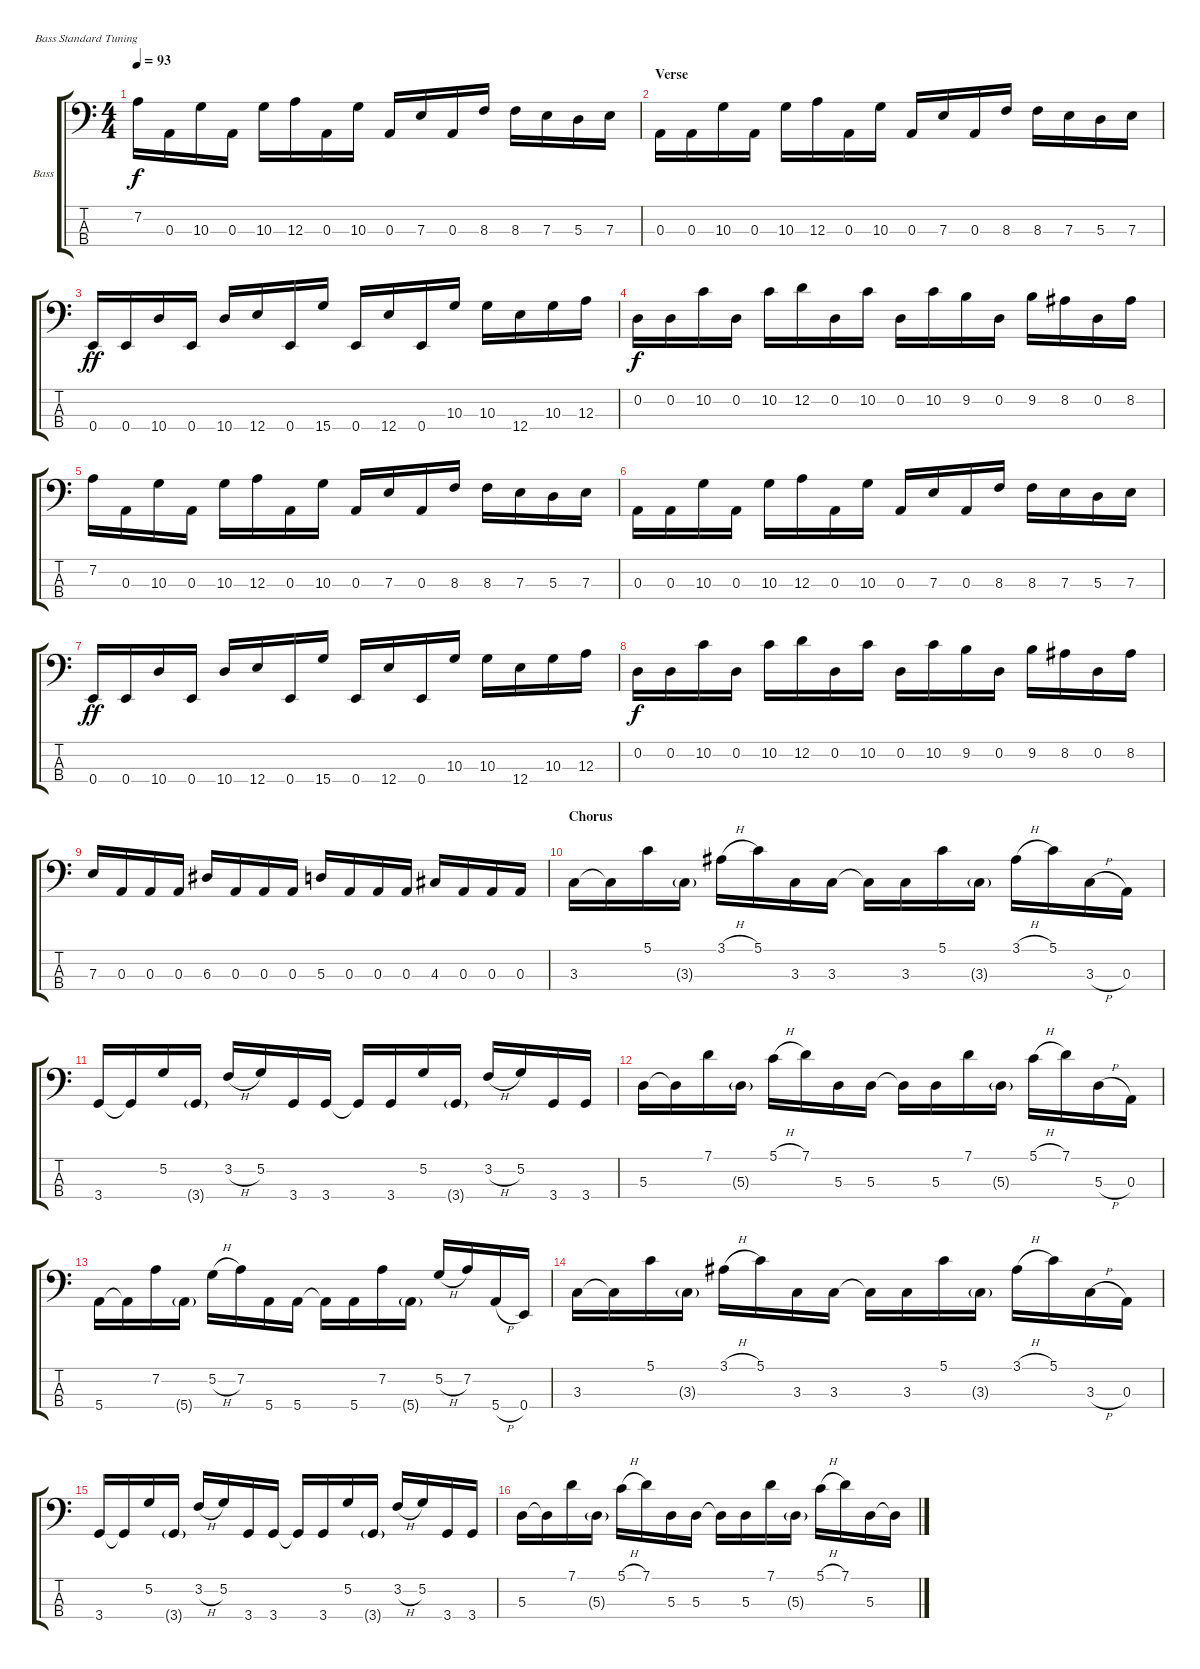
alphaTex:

\defaultSystemsLayout 4
\bracketExtendMode groupsimilarinstruments
\firstSystemTrackNameOrientation horizontal
\otherSystemsTrackNameOrientation horizontal
\track ("Bass" "Bass") {instrument electricbassfinger}
\staff {score tabs}
\tuning (G2 D2 A1 E1)
\ts (4 4)
\tempo 93
\clef f4
\ks c
7.2.16{dy f} 0.3.16 10.3.16 0.3.16 10.3.16 12.3.16 0.3.16 10.3.16 0.3.16 7.3.16 0.3.16 8.3.16 8.3.16 7.3.16 5.3.16 7.3.16 |
\section ("" "Verse")
0.3.16 0.3.16 10.3.16 0.3.16 10.3.16 12.3.16 0.3.16 10.3.16 0.3.16 7.3.16 0.3.16 8.3.16 8.3.16 7.3.16 5.3.16 7.3.16 |
0.4.16{dy ff} 0.4.16 10.4.16 0.4.16 10.4.16 12.4.16 0.4.16 15.4.16 0.4.16 12.4.16 0.4.16 10.3.16 10.3.16 12.4.16 10.3.16 12.3.16 |
0.2.16{dy f} 0.2.16 10.2.16 0.2.16 10.2.16 12.2.16 0.2.16 10.2.16 0.2.16 10.2.16 9.2.16 0.2.16 9.2.16 8.2.16 0.2.16 8.2.16 |
7.2.16 0.3.16 10.3.16 0.3.16 10.3.16 12.3.16 0.3.16 10.3.16 0.3.16 7.3.16 0.3.16 8.3.16 8.3.16 7.3.16 5.3.16 7.3.16 |
0.3.16 0.3.16 10.3.16 0.3.16 10.3.16 12.3.16 0.3.16 10.3.16 0.3.16 7.3.16 0.3.16 8.3.16 8.3.16 7.3.16 5.3.16 7.3.16 |
0.4.16{dy ff} 0.4.16 10.4.16 0.4.16 10.4.16 12.4.16 0.4.16 15.4.16 0.4.16 12.4.16 0.4.16 10.3.16 10.3.16 12.4.16 10.3.16 12.3.16 |
0.2.16{dy f} 0.2.16 10.2.16 0.2.16 10.2.16 12.2.16 0.2.16 10.2.16 0.2.16 10.2.16 9.2.16 0.2.16 9.2.16 8.2.16 0.2.16 8.2.16 |
\scale
0.313995 7.3.16 0.3.16 0.3.16 0.3.16 6.3.16 0.3.16 0.3.16 0.3.16 5.3.16 0.3.16 0.3.16 0.3.16 4.3.16 0.3.16 0.3.16 0.3.16 |
\section ("" "Chorus")
\scale
0.34328 3.3.16 3.3{t}.16 5.1.16 3.3{g}.16 3.1{h}.16 5.1.16 3.3.16 3.3.16 3.3{t}.16 3.3.16 5.1.16 3.3{g}.16 3.1{h}.16 5.1.16 3.3{h}.16 0.3.16 |
\scale
0.342 3.4.16 3.4{t}.16 5.2.16 3.4{g}.16 3.2{h}.16 5.2.16 3.4.16 3.4.16 3.4{t}.16 3.4.16 5.2.16 3.4{g}.16 3.2{h}.16 5.2.16 3.4.16 3.4.16 |
\scale
0.299473 5.3.16 5.3{t}.16 7.1.16 5.3{g}.16 5.1{h}.16 7.1.16 5.3.16 5.3.16 5.3{t}.16 5.3.16 7.1.16 5.3{g}.16 5.1{h}.16 7.1.16 5.3{h}.16 0.3.16 |
\scale
0.373369 5.4.16 5.4{t}.16 7.2.16 5.4{g}.16 5.2{h}.16 7.2.16 5.4.16 5.4.16 5.4{t}.16 5.4.16 7.2.16 5.4{g}.16 5.2{h}.16 7.2.16 5.4{h}.16 0.4.16 |
\scale
0.32739 3.3.16 3.3{t}.16 5.1.16 3.3{g}.16 3.1{h}.16 5.1.16 3.3.16 3.3.16 3.3{t}.16 3.3.16 5.1.16 3.3{g}.16 3.1{h}.16 5.1.16 3.3{h}.16 0.3.16 |
\scale
0.337143 3.4.16 3.4{t}.16 5.2.16 3.4{g}.16 3.2{h}.16 5.2.16 3.4.16 3.4.16 3.4{t}.16 3.4.16 5.2.16 3.4{g}.16 3.2{h}.16 5.2.16 3.4.16 3.4.16 |
\scale
0.315714 5.3.16 5.3{t}.16 7.1.16 5.3{g}.16 5.1{h}.16 7.1.16 5.3.16 5.3.16 5.3{t}.16 5.3.16 7.1.16 5.3{g}.16 5.1{h}.16 7.1.16 5.3.16 5.3{t}.16
